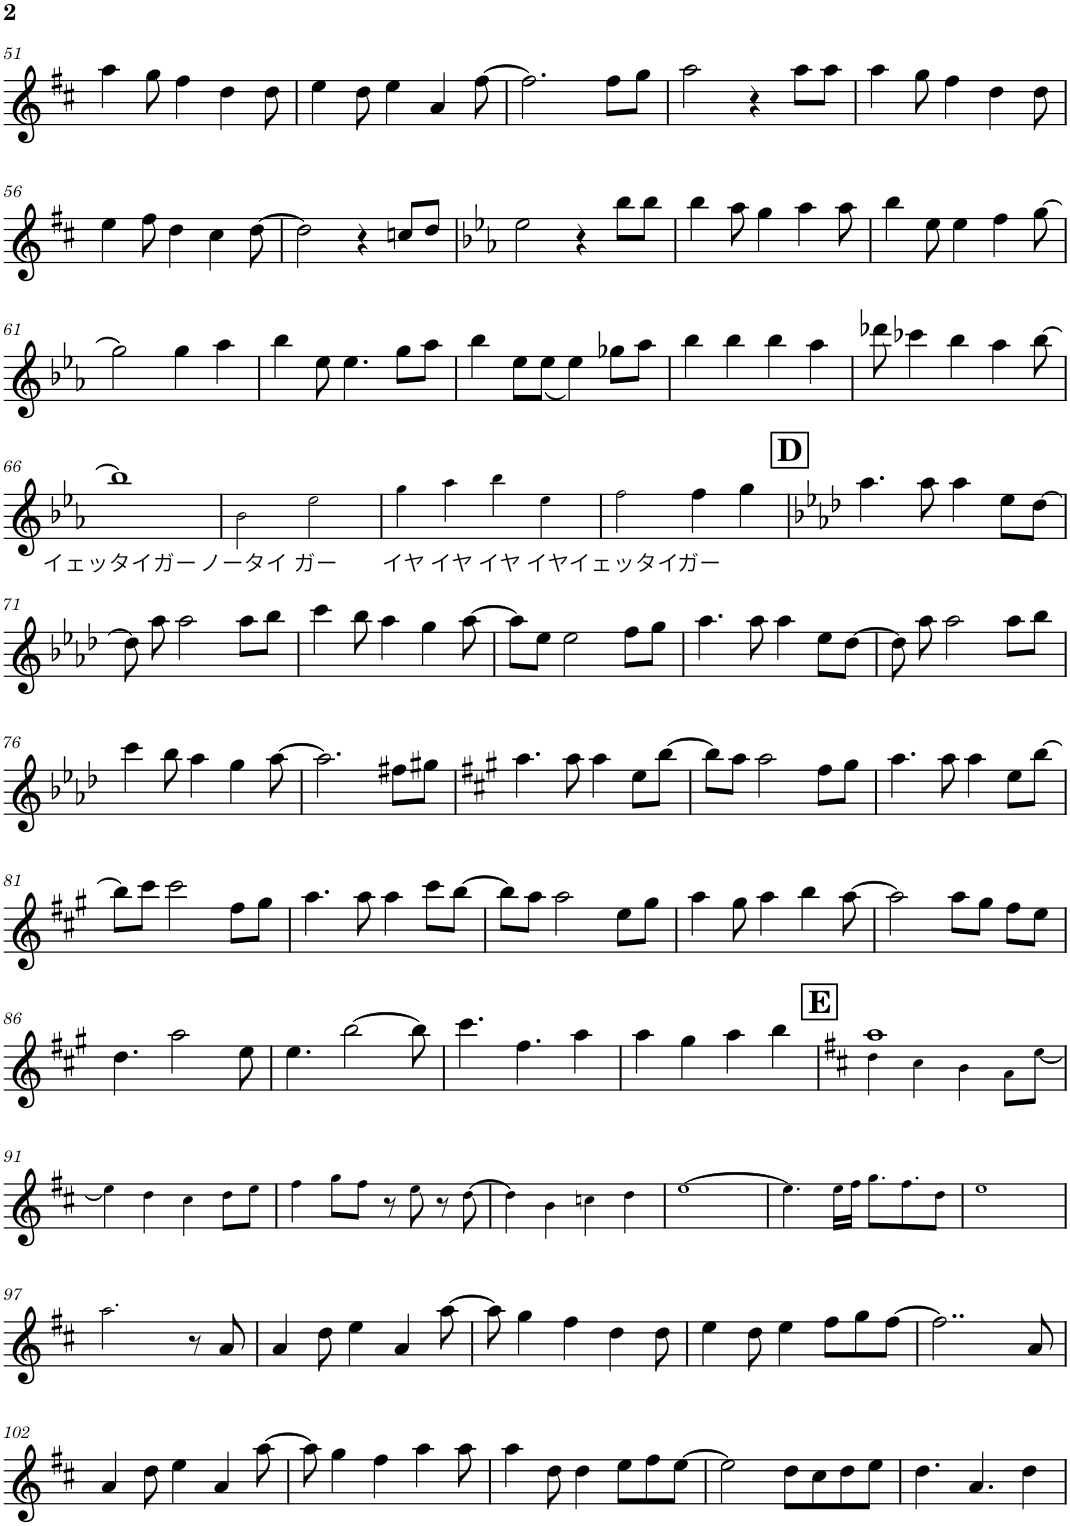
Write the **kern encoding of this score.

**kern	**text
*part1	*part1
*staff1	*staff1
*I"Piano	*
*I'Pno.	*
!!LO:PB:g=z
*clefG2	*
*k[f#c#]	*
*M4/4	*
=51	=51
4aa\	.
8gg\	.
4ff#\	.
4dd\	.
8dd\	.
=52	=52
4ee\	.
8dd\	.
4ee\	.
4a/	.
[8ff#\	.
=53	=53
2.ff#\]	.
8ff#\L	.
8gg\J	.
=54	=54
2aa\	.
4r	.
8aa\L	.
8aa\J	.
=55	=55
4aa\	.
8gg\	.
4ff#\	.
4dd\	.
8dd\	.
!!LO:LB:g=z
=56	=56
4ee\	.
8ff#\	.
4dd\	.
4cc#\	.
[8dd\	.
=57	=57
2dd\]	.
4r	.
8ccn/L	.
8dd/J	.
=58	=58
*k[b-e-a-]	*
2ee-\	.
4r	.
8bb-\L	.
8bb-\J	.
=59	=59
4bb-\	.
8aa-\	.
4gg\	.
4aa-\	.
8aa-\	.
=60	=60
4bb-\	.
8ee-\	.
4ee-\	.
4ff\	.
[8gg\	.
!!LO:LB:g=z
=61	=61
2gg\]	.
4gg\	.
4aa-\	.
=62	=62
4bb-\	.
8ee-\	.
4.ee-\	.
8gg\L	.
8aa-\J	.
=63	=63
4bb-\	.
8ee-\L	.
(<8ee-\J	.
4ee-\)	.
8gg-X\L	.
8aa-\J	.
=64	=64
4bb-\	.
4bb-\	.
4bb-\	.
4aa-\	.
=65	=65
8ddd-X\	.
4ccc-X\	.
4bb-\	.
4aa-\	.
[8bb-\	.
!!LO:LB:g=z
=66	=66
!	!LO:LY:b
1bb-]	イェッタイガー
=67	=67
!	!LO:LY:b
2b-!\	ノータイ
!	!LO:LY:b
2ee-!\	ガー
=68	=68
!	!LO:LY:b
4gg!\	イヤ
!	!LO:LY:b
4aa-!\	イヤ
!	!LO:LY:b
4bb-!\	イヤ
!	!LO:LY:b
4ee-!\	イヤ
=69	=69
!	!LO:LY:b
2ff!\	イェッタイ
!	!LO:LY:b
4ff\	ガー
4gg\	.
!!LO:REH:place=s1:a:B:cj:fs=14:t=D
=70	=70
*k[b-e-a-d-]	*
4.aa-\	.
8aa-\	.
4aa-\	.
8ee-\L	.
[8dd-\J	.
!!LO:LB:g=z
=71	=71
8dd-\]	.
8aa-\	.
2aa-\	.
8aa-\L	.
8bb-\J	.
=72	=72
4ccc\	.
8bb-\	.
4aa-\	.
4gg\	.
[8aa-\	.
=73	=73
8aa-\L]	.
8ee-\J	.
2ee-\	.
8ff\L	.
8gg\J	.
=74	=74
4.aa-\	.
8aa-\	.
4aa-\	.
8ee-\L	.
[8dd-\J	.
=75	=75
8dd-\]	.
8aa-\	.
2aa-\	.
8aa-\L	.
8bb-\J	.
!!LO:LB:g=z
=76	=76
4ccc\	.
8bb-\	.
4aa-\	.
4gg\	.
[8aa-\	.
=77	=77
2.aa-\]	.
8ff#X\L	.
8gg#X\J	.
=78	=78
*k[f#c#g#]	*
4.aa\	.
8aa\	.
4aa\	.
8ee\L	.
[8bb\J	.
=79	=79
8bb\L]	.
8aa\J	.
2aa\	.
8ff#\L	.
8gg#\J	.
=80	=80
4.aa\	.
8aa\	.
4aa\	.
8ee\L	.
[8bb\J	.
!!LO:LB:g=z
=81	=81
8bb\L]	.
8ccc#\J	.
2ccc#\	.
8ff#\L	.
8gg#\J	.
=82	=82
4.aa\	.
8aa\	.
4aa\	.
8ccc#\L	.
[8bb\J	.
=83	=83
8bb\L]	.
8aa\J	.
2aa\	.
8ee\L	.
8gg#\J	.
=84	=84
4aa\	.
8gg#\	.
4aa\	.
4bb\	.
[8aa\	.
=85	=85
2aa\]	.
8aa\L	.
8gg#\J	.
8ff#\L	.
8ee\J	.
!!LO:LB:g=z
=86	=86
4.dd\	.
2aa\	.
8ee\	.
=87	=87
4.ee\	.
[2bb\	.
8bb\]	.
=88	=88
4.ccc#\	.
4.ff#\	.
4aa\	.
=89	=89
4aa\	.
4gg#\	.
4aa\	.
4bb\	.
!!LO:REH:place=s1:a:B:cj:fs=14:t=E
=90	=90
*k[f#c#]	*
*^	*
1aa	4dd!\	.
.	4cc#!\	.
.	4b!\	.
.	8a!\L	.
.	[8ee!\J	.
*v	*v	*
!!LO:LB:g=z
=91	=91
4ee!\]	.
4dd!\	.
4cc#!\	.
8dd!\L	.
8ee!\J	.
=92	=92
4ff#!\	.
8gg!\L	.
8ff#!\J	.
8r	.
8ee!\	.
8r	.
[8dd!\	.
=93	=93
4dd!\]	.
4b!\	.
4ccn!\	.
4dd!\	.
=94	=94
[1ee!	.
=95	=95
4.ee!\]	.
16ee!\LL	.
16ff#!\JJ	.
8.gg!\L	.
8.ff#!\	.
8dd!\J	.
=96	=96
1ee!	.
!!LO:LB:g=z
=97	=97
2.aa!\	.
8r	.
8a/	.
=98	=98
4a/	.
8dd\	.
4ee\	.
4a/	.
[8aa\	.
=99	=99
8aa\]	.
4gg\	.
4ff#\	.
4dd\	.
8dd\	.
=100	=100
4ee\	.
8dd\	.
4ee\	.
8ff#\L	.
8gg\	.
[8ff#\J	.
=101	=101
2..ff#\]	.
8a/	.
!!LO:LB:g=z
=102	=102
4a/	.
8dd\	.
4ee\	.
4a/	.
[8aa\	.
=103	=103
8aa\]	.
4gg\	.
4ff#\	.
4aa\	.
8aa\	.
=104	=104
4aa\	.
8dd\	.
4dd\	.
8ee\L	.
8ff#\	.
[8ee\J	.
=105	=105
2ee\]	.
8dd\L	.
8cc#\	.
8dd\	.
8ee\J	.
=106	=106
4.dd\	.
4.a/	.
4dd\	.
=	=
*-	*-
